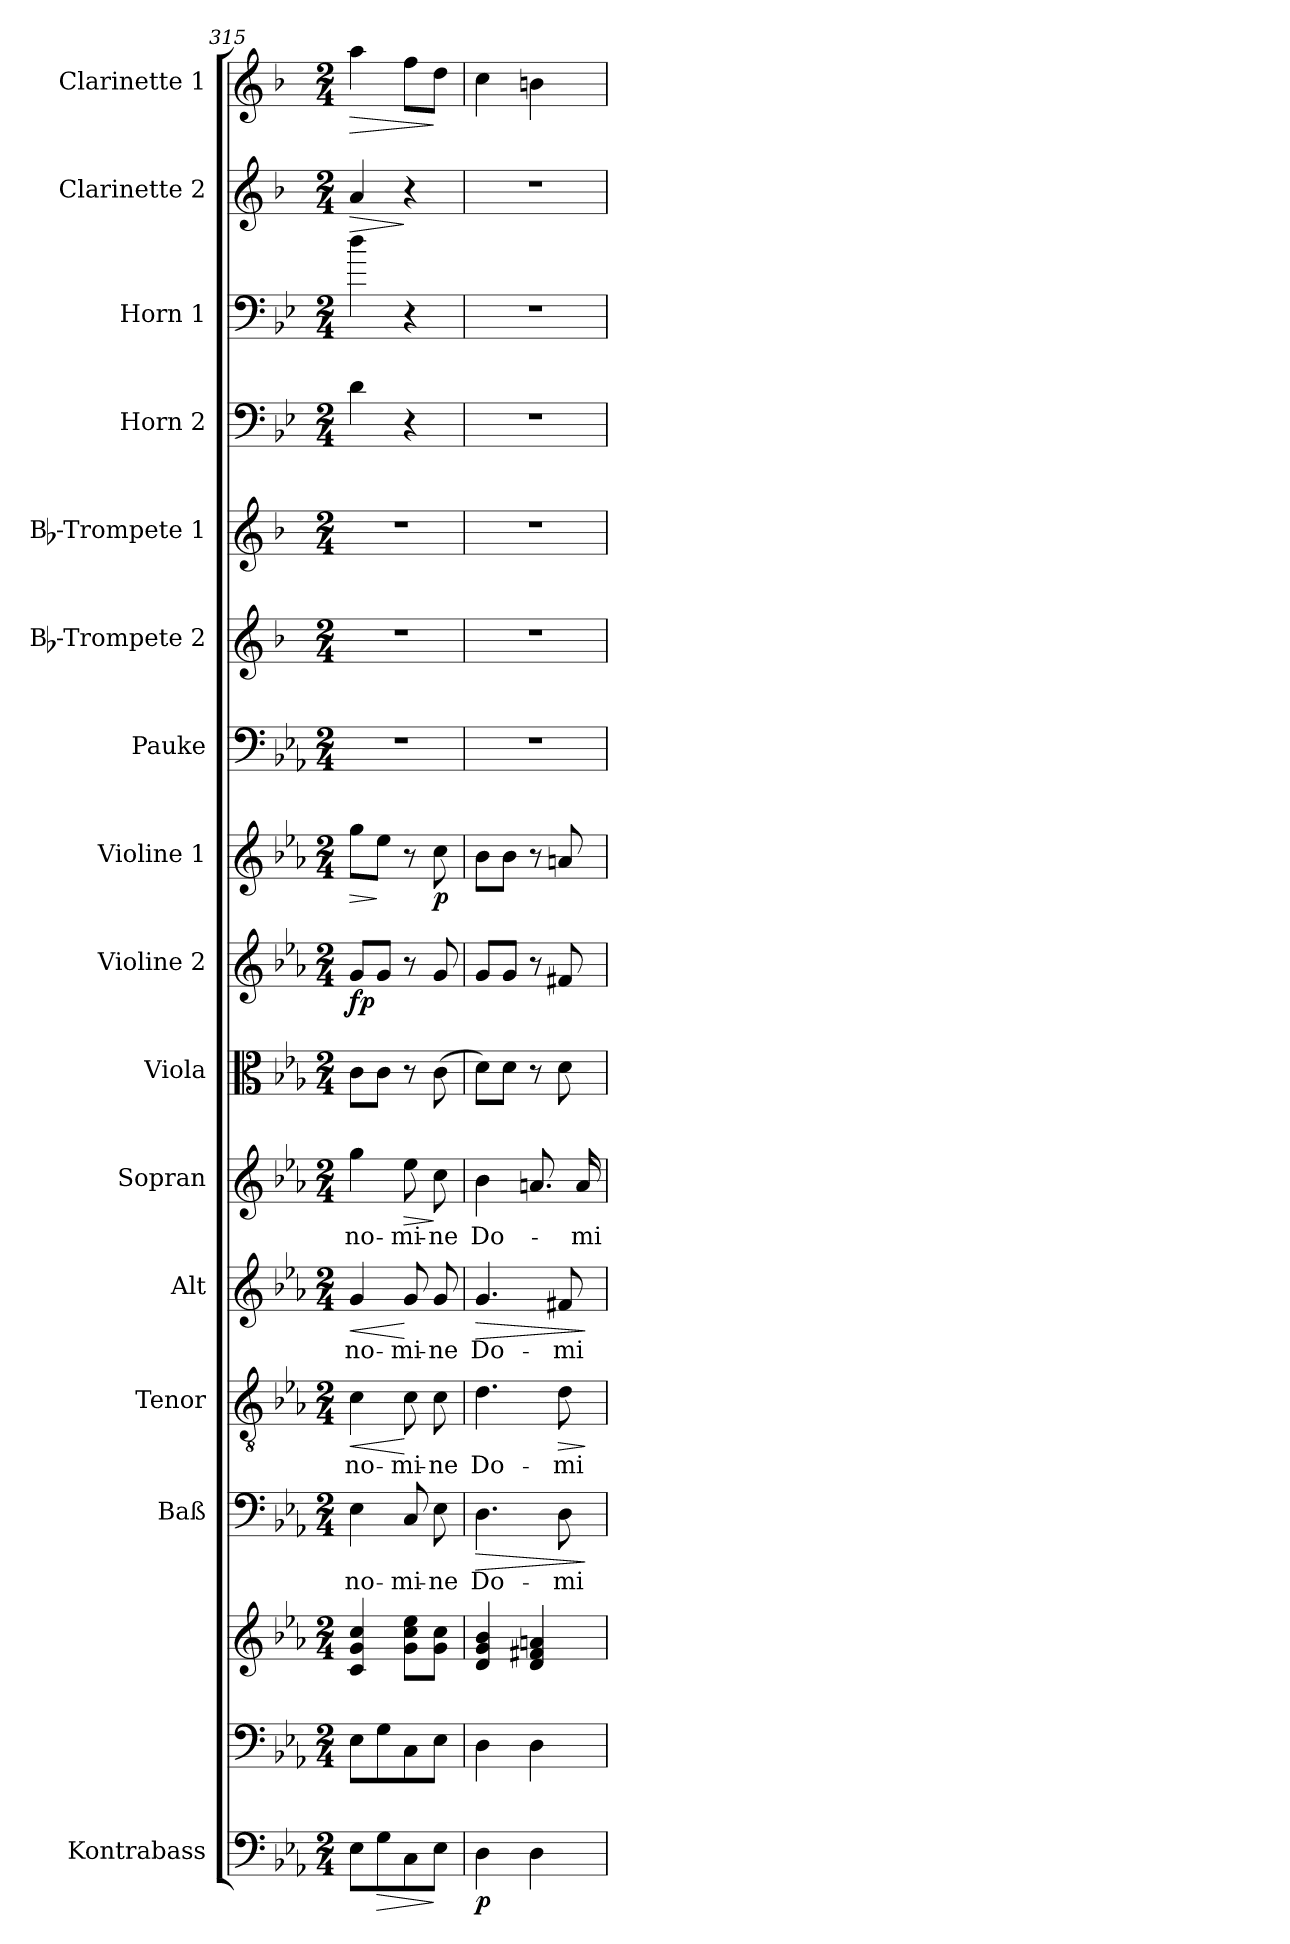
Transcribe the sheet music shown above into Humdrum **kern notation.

**kern	**dynam	**kern	**kern	**kern	**text	**dynam	**kern	**text	**dynam	**kern	**text	**dynam	**kern	**text	**dynam	**kern	**kern	**dynam	**kern	**dynam	**kern	**kern	**kern	**kern	**kern	**kern	**dynam	**kern	**dynam
*part16	*part16	*part15	*part15	*part14	*part14	*part14	*part13	*part13	*part13	*part12	*part12	*part12	*part11	*part11	*part11	*part10	*part9	*part9	*part8	*part8	*part7	*part6	*part5	*part4	*part3	*part2	*part2	*part1	*part1
*staff17	*staff17	*staff16	*staff15	*staff14	*staff14	*staff14	*staff13	*staff13	*staff13	*staff12	*staff12	*staff12	*staff11	*staff11	*staff11	*staff10	*staff9	*staff9	*staff8	*staff8	*staff7	*staff6	*staff5	*staff4	*staff3	*staff2	*staff2	*staff1	*staff1
*I"Kontrabass	*	*	*	*I"Baß	*	*	*I"Tenor	*	*	*I"Alt	*	*	*I"Sopran	*	*	*I"Viola	*I"Violine 2	*	*I"Violine 1	*	*I"Pauke	*I"Bb-Trompete 2	*I"Bb-Trompete 1	*I"Horn 2	*I"Horn 1	*I"Clarinette 2	*	*I"Clarinette 1	*
*I'Kb.	*	*	*	*I'Baß	*	*	*I'Ten	*	*	*I'Alt	*	*	*I'Sop	*	*	*I'Vla.	*I'Vln. 2	*	*I'Vln. 1	*	*I'Pk.	*I'Bb Trp. 2	*I'Bb Trp. 1	*I'Hrn. 2	*I'Hrn. 1	*I'Cl. 2	*	*I'Cl. 1	*
*clefF4	*	*clefF4	*clefG2	*clefF4	*	*	*clefGv2	*	*	*clefG2	*	*	*clefG2	*	*	*clefC3	*clefG2	*	*clefG2	*	*clefF4	*clefG2	*clefG2	*clefF4	*clefF4	*clefG2	*	*clefG2	*
*ITrd7c12	*	*	*	*	*	*	*	*	*	*	*	*	*	*	*	*	*	*	*	*	*	*ITrd1c2	*ITrd1c2	*ITrd4c7	*ITrd4c7	*ITrd1c2	*	*ITrd1c2	*
*k[b-e-a-]	*	*k[b-e-a-]	*k[b-e-a-]	*k[b-e-a-]	*	*	*k[b-e-a-]	*	*	*k[b-e-a-]	*	*	*k[b-e-a-]	*	*	*k[b-e-a-]	*k[b-e-a-]	*	*k[b-e-a-]	*	*k[b-e-a-]	*k[b-e-a-]	*k[b-e-a-]	*k[b-e-a-]	*k[b-e-a-]	*k[b-e-a-]	*	*k[b-e-a-]	*
*E-:	*	*E-:	*E-:	*E-:	*	*	*E-:	*	*	*E-:	*	*	*E-:	*	*	*E-:	*E-:	*	*E-:	*	*E-:	*E-:	*E-:	*E-:	*E-:	*E-:	*	*E-:	*
*M2/4	*	*M2/4	*M2/4	*M2/4	*	*	*M2/4	*	*	*M2/4	*	*	*M2/4	*	*	*M2/4	*M2/4	*	*M2/4	*	*M2/4	*M2/4	*M2/4	*M2/4	*M2/4	*M2/4	*	*M2/4	*
=315	=315	=315	=315	=315	=315	=315	=315	=315	=315	=315	=315	=315	=315	=315	=315	=315	=315	=315	=315	=315	=315	=315	=315	=315	=315	=315	=315	=315	=315
!	!	!	!	!	!LO:LY:b	!	!	!LO:LY:b	!LO:HP:b	!	!LO:LY:b	!LO:HP:b	!	!LO:LY:b	!	!	!	!LO:DY:b	!	!LO:HP:b	!	!	!	!	!	!	!LO:HP:b	!	!LO:HP:b
8EE-\L	.	8E-\L	4c/ 4g/ 4cc/	4E-\	no-	.	4c\	no-	<	4g/	no-	<	4gg\	no-	.	8c\L	8g/L	fp	8gg\L	>	2r	2r	2r	4G\	4g\	4g/	>	4gg\	>
!	!LO:HP:b	!	!	!	!	!	!	!	!	!	!	!	!	!	!	!	!	!	!	!	!	!	!	!	!	!	!	!	!
8GG\	>	8G\	.	.	.	.	.	.	.	.	.	.	.	.	.	8c\J	8g/J	.	8ee-\J	]	.	.	.	.	.	.	.	.	.
!	!	!	!	!	!LO:LY:b	!	!	!LO:LY:b	!	!	!LO:LY:b	!	!	!LO:LY:b	!LO:HP:b	!	!	!	!	!	!	!	!	!	!	!	!	!	!
8CC\	.	8C\	8g\ 8cc\ 8ee-\L	8C/	-mi-	.	8c\	-mi-	[	8g/	-mi-	[	8ee-\	-mi-	>	8r	8r	.	8r	.	.	.	.	4r	4r	4r	]	8ee-\L	.
!	!	!	!	!	!LO:LY:b	!	!	!LO:LY:b	!	!	!LO:LY:b	!	!	!LO:LY:b	!	!	!	!	!	!LO:DY:b	!	!	!	!	!	!	!	!	!
8EE-\J	]	8E-\J	8g\ 8cc\J	8E-\	-ne	.	8c\	-ne	.	8g/	-ne	.	8cc\	-ne	]	(>8c\	8g/	.	8cc\	p	.	.	.	.	.	.	.	8cc\J	]
=316	=316	=316	=316	=316	=316	=316	=316	=316	=316	=316	=316	=316	=316	=316	=316	=316	=316	=316	=316	=316	=316	=316	=316	=316	=316	=316	=316	=316	=316
!	!LO:DY:b	!	!	!	!LO:LY:b	!LO:HP:b	!	!LO:LY:b	!	!	!LO:LY:b	!LO:HP:b	!	!LO:LY:b	!	!	!	!	!	!	!	!	!	!	!	!	!	!	!
4DD\	p	4D\	4d/ 4g/ 4b-/	4.D\	Do-	>	4.d\	Do-	.	4.g/	Do-	>	4b-\	Do-	.	8d\L)	8g/L	.	8b-\L	.	2r	2r	2r	2r	2r	2r	.	4b-\	.
.	.	.	.	.	.	.	.	.	.	.	.	.	.	.	.	8d\J	8g/J	.	8b-\J	.	.	.	.	.	.	.	.	.	.
4DD\	.	4D\	4d/ 4f#X/ 4an/	.	.	.	.	.	.	.	.	.	8.an/	.	.	8r	8r	.	8r	.	.	.	.	.	.	.	.	4an\	.
!	!	!	!	!	!LO:LY:b	!	!	!LO:LY:b	!LO:HP:b	!	!LO:LY:b	!	!	!	!	!	!	!	!	!	!	!	!	!	!	!	!	!	!
.	.	.	.	8D\	-mi-	.	8d\	-mi-	>	8f#X/	-mi-	.	.	.	.	8d\	8f#X/	.	8an/	.	.	.	.	.	.	.	.	.	.
!	!	!	!	!	!	!	!	!	!	!	!	!	!	!LO:LY:b	!	!	!	!	!	!	!	!	!	!	!	!	!	!	!
.	.	.	.	.	.	.	.	.	.	.	.	.	16a/	-mi-	.	.	.	.	.	.	.	.	.	.	.	.	.	.	.
.	.	.	.	.	.	]	.	.	]	.	.	]	.	.	.	.	.	.	.	.	.	.	.	.	.	.	.	.	.
=	=	=	=	=	=	=	=	=	=	=	=	=	=	=	=	=	=	=	=	=	=	=	=	=	=	=	=	=	=
*-	*-	*-	*-	*-	*-	*-	*-	*-	*-	*-	*-	*-	*-	*-	*-	*-	*-	*-	*-	*-	*-	*-	*-	*-	*-	*-	*-	*-	*-
